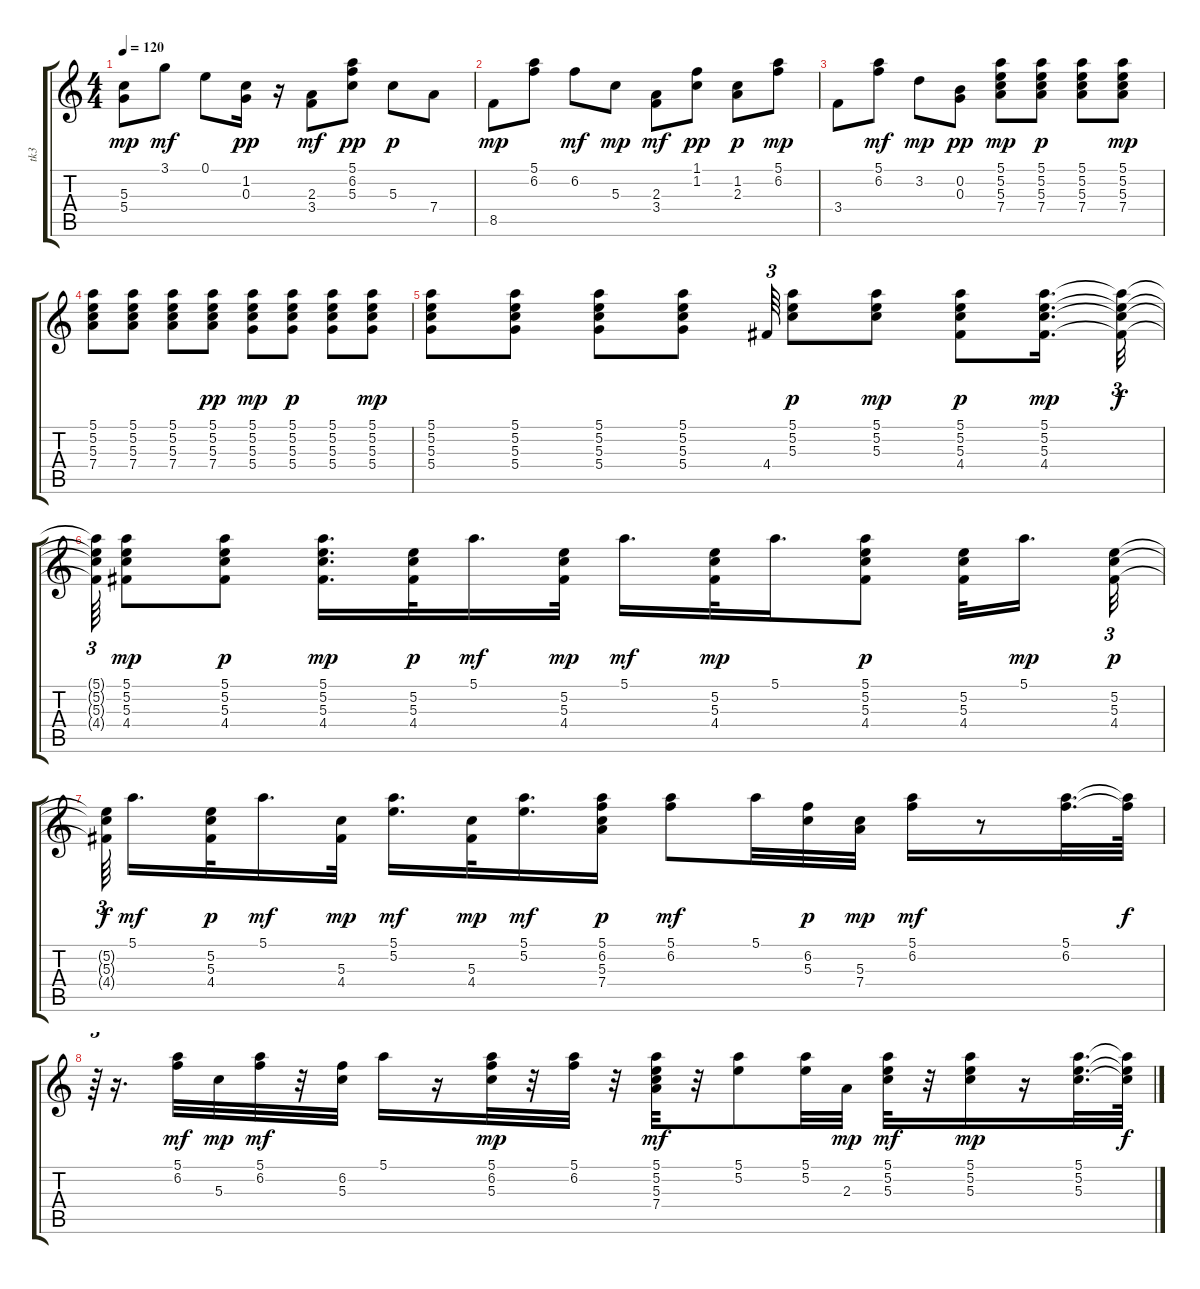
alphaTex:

\track ("tk3" "tk3") {instrument electricguitarclean}
\staff {score tabs}
\tuning (E4 B3 G3 D3 A2 E2) {hide}
\ts (4 4)
\tempo 120
\clef g2
\ks c
(5.3 5.4).8{dy mp} 3.1.8{dy mf} 0.1.8 (1.2 0.3).16{dy pp} r.16 (2.3 3.4).8{dy mf} (5.1 6.2 5.3).8{dy pp} 5.3.8{dy p} 7.4.8 |
8.5.8{dy mp} (5.1 6.2).8 6.2.8{dy mf} 5.3.8{dy mp} (2.3 3.4).8{dy mf} (1.1 1.2).8{dy pp} (1.2 2.3).8{dy p} (5.1 6.2).8{dy mp} |
3.4.8 (5.1 6.2).8{dy mf} 3.2.8{dy mp} (0.2 0.3).8{dy pp} (5.1 5.2 5.3 7.4).8{dy mp} (5.1 5.2 5.3 7.4).8{dy p} (5.1 5.2 5.3 7.4).8 (5.1 5.2 5.3 7.4).8{dy mp} |
(5.1 5.2 5.3 7.4).8 (5.1 5.2 5.3 7.4).8 (5.1 5.2 5.3 7.4).8 (5.1 5.2 5.3 7.4).8{dy pp} (5.1 5.2 5.3 5.4).8{dy mp} (5.1 5.2 5.3 5.4).8{dy p} (5.1 5.2 5.3 5.4).8 (5.1 5.2 5.3 5.4).8{dy mp} |
(5.1 5.2 5.3 5.4).8 (5.1 5.2 5.3 5.4).8 (5.1 5.2 5.3 5.4).8 (5.1 5.2 5.3 5.4).8 4.4.64{tu (3 2)} (5.1 5.2 5.3).8{dy p} (5.1 5.2 5.3).8{dy mp} (5.1 5.2 5.3 4.4).8{dy p} (5.1 5.2 5.3 4.4).16{d dy mp} (5.1{t} 5.2{t} 5.3{t} 4.4{t}).32{tu (3 2) dy f} |
(5.1{t} 5.2{t} 5.3{t} 4.4{t}).64{tu (3 2)} (5.1 5.2 5.3 4.4).8{dy mp} (5.1 5.2 5.3 4.4).8{dy p} (5.1 5.2 5.3 4.4).16{d dy mp} (5.2 5.3 4.4).32{dy p} 5.1.16{d dy mf} (5.2 5.3 4.4).32{dy mp} 5.1.16{d dy mf} (5.2 5.3 4.4).32{dy mp} 5.1.16{d} (5.1 5.2 5.3 4.4).8{dy p} (5.2 5.3 4.4).32 5.1.16{d dy mp beam splitsecondary} (5.2 5.3 4.4).32{tu (3 2) dy p} |
(5.2{t} 5.3{t} 4.4{t}).64{tu (3 2) dy f beam splitsecondary} 5.1.16{d dy mf} (5.2 5.3 4.4).32{dy p} 5.1.16{d dy mf} (5.3 4.4).32{dy mp} (5.1 5.2).16{d dy mf} (5.3 4.4).32{dy mp} (5.1 5.2).16{d dy mf} (5.1 6.2 5.3 7.4).16{dy p} (5.1 6.2).8{dy mf} 5.1.32 (6.2 5.3).32{dy p} (5.3 7.4).32{dy mp} (5.1 6.2).16{dy mf} r.8 (5.1 6.2).32{d} (5.1{t} 6.2{t}).64{dy f} |
r.64{tu (3 2)} r.16{d} (5.1 6.2).32{dy mf} 5.3.32{dy mp} (5.1 6.2).32{dy mf} r.32 (6.2 5.3).32 5.1.16 r.16 (5.1 6.2 5.3).32{dy mp} r.32 (5.1 6.2).32 r.32 (5.1 5.2 5.3 7.4).32{dy mf} r.32 (5.1 5.2).8 (5.1 5.2).32 2.3.32{dy mp} (5.1 5.2 5.3).32{dy mf} r.32 (5.1 5.2 5.3).16{dy mp} r.16 (5.1 5.2 5.3).32{d} (5.1{t} 5.2{t} 5.3{t}).64{dy f}
